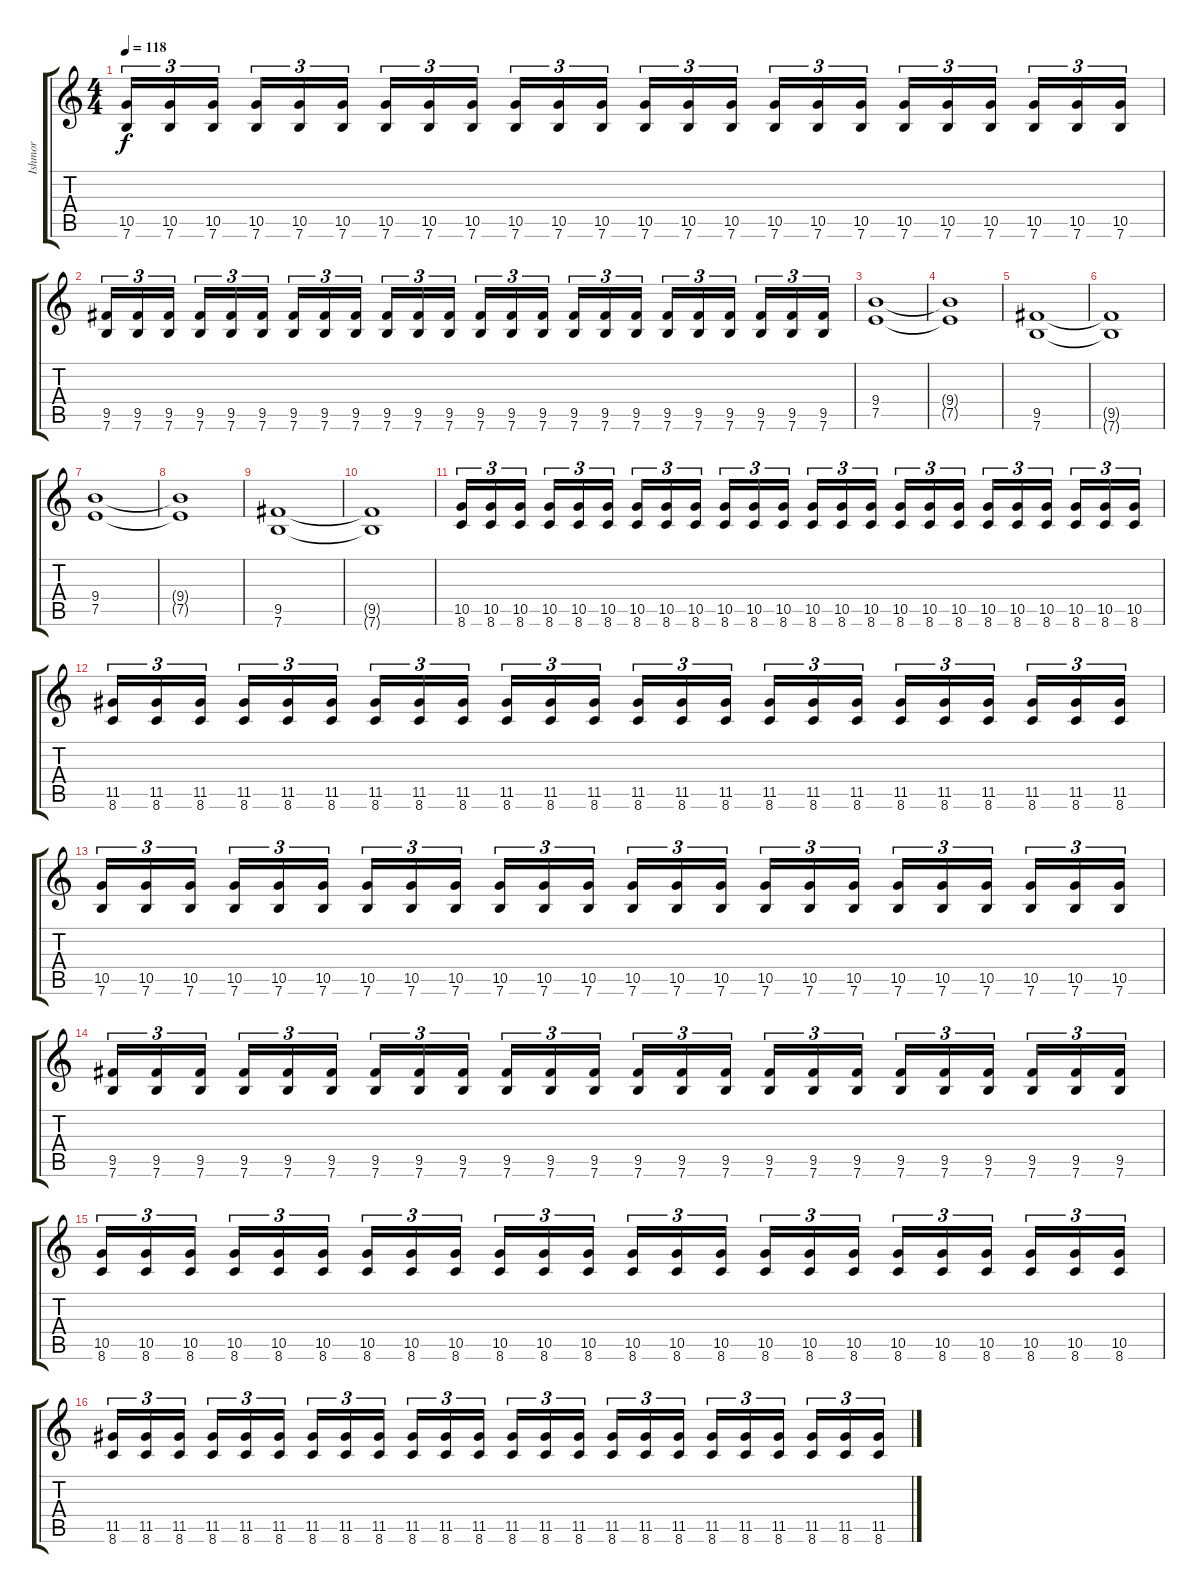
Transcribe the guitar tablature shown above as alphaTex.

\track ("Ishmor" "Ishmor") {instrument distortionguitar}
\staff {score tabs}
\tuning (E4 B3 G3 D3 A2 E2) {hide}
\ts (4 4)
\tempo 118
\clef g2
\ks c
(10.5 7.6).16{tu (3 2) dy f} (10.5 7.6).16{tu (3 2)} (10.5 7.6).16{tu (3 2)} (10.5 7.6).16{tu (3 2)} (10.5 7.6).16{tu (3 2)} (10.5 7.6).16{tu (3 2)} (10.5 7.6).16{tu (3 2)} (10.5 7.6).16{tu (3 2)} (10.5 7.6).16{tu (3 2)} (10.5 7.6).16{tu (3 2)} (10.5 7.6).16{tu (3 2)} (10.5 7.6).16{tu (3 2)} (10.5 7.6).16{tu (3 2)} (10.5 7.6).16{tu (3 2)} (10.5 7.6).16{tu (3 2)} (10.5 7.6).16{tu (3 2)} (10.5 7.6).16{tu (3 2)} (10.5 7.6).16{tu (3 2)} (10.5 7.6).16{tu (3 2)} (10.5 7.6).16{tu (3 2)} (10.5 7.6).16{tu (3 2)} (10.5 7.6).16{tu (3 2)} (10.5 7.6).16{tu (3 2)} (10.5 7.6).16{tu (3 2)} |
(9.5 7.6).16{tu (3 2)} (9.5 7.6).16{tu (3 2)} (9.5 7.6).16{tu (3 2)} (9.5 7.6).16{tu (3 2)} (9.5 7.6).16{tu (3 2)} (9.5 7.6).16{tu (3 2)} (9.5 7.6).16{tu (3 2)} (9.5 7.6).16{tu (3 2)} (9.5 7.6).16{tu (3 2)} (9.5 7.6).16{tu (3 2)} (9.5 7.6).16{tu (3 2)} (9.5 7.6).16{tu (3 2)} (9.5 7.6).16{tu (3 2)} (9.5 7.6).16{tu (3 2)} (9.5 7.6).16{tu (3 2)} (9.5 7.6).16{tu (3 2)} (9.5 7.6).16{tu (3 2)} (9.5 7.6).16{tu (3 2)} (9.5 7.6).16{tu (3 2)} (9.5 7.6).16{tu (3 2)} (9.5 7.6).16{tu (3 2)} (9.5 7.6).16{tu (3 2)} (9.5 7.6).16{tu (3 2)} (9.5 7.6).16{tu (3 2)} |
(9.4 7.5).1{volume 16} |
(9.4{t} 7.5{t}).1 |
(9.5 7.6).1 |
(9.5{t} 7.6{t}).1 |
(9.4 7.5).1 |
(9.4{t} 7.5{t}).1 |
(9.5 7.6).1 |
(9.5{t} 7.6{t}).1 |
(10.5 8.6).16{tu (3 2)} (10.5 8.6).16{tu (3 2)} (10.5 8.6).16{tu (3 2)} (10.5 8.6).16{tu (3 2)} (10.5 8.6).16{tu (3 2)} (10.5 8.6).16{tu (3 2)} (10.5 8.6).16{tu (3 2)} (10.5 8.6).16{tu (3 2)} (10.5 8.6).16{tu (3 2)} (10.5 8.6).16{tu (3 2)} (10.5 8.6).16{tu (3 2)} (10.5 8.6).16{tu (3 2)} (10.5 8.6).16{tu (3 2)} (10.5 8.6).16{tu (3 2)} (10.5 8.6).16{tu (3 2)} (10.5 8.6).16{tu (3 2)} (10.5 8.6).16{tu (3 2)} (10.5 8.6).16{tu (3 2)} (10.5 8.6).16{tu (3 2)} (10.5 8.6).16{tu (3 2)} (10.5 8.6).16{tu (3 2)} (10.5 8.6).16{tu (3 2)} (10.5 8.6).16{tu (3 2)} (10.5 8.6).16{tu (3 2)} |
(11.5 8.6).16{tu (3 2)} (11.5 8.6).16{tu (3 2)} (11.5 8.6).16{tu (3 2)} (11.5 8.6).16{tu (3 2)} (11.5 8.6).16{tu (3 2)} (11.5 8.6).16{tu (3 2)} (11.5 8.6).16{tu (3 2)} (11.5 8.6).16{tu (3 2)} (11.5 8.6).16{tu (3 2)} (11.5 8.6).16{tu (3 2)} (11.5 8.6).16{tu (3 2)} (11.5 8.6).16{tu (3 2)} (11.5 8.6).16{tu (3 2)} (11.5 8.6).16{tu (3 2)} (11.5 8.6).16{tu (3 2)} (11.5 8.6).16{tu (3 2)} (11.5 8.6).16{tu (3 2)} (11.5 8.6).16{tu (3 2)} (11.5 8.6).16{tu (3 2)} (11.5 8.6).16{tu (3 2)} (11.5 8.6).16{tu (3 2)} (11.5 8.6).16{tu (3 2)} (11.5 8.6).16{tu (3 2)} (11.5 8.6).16{tu (3 2)} |
(10.5 7.6).16{tu (3 2)} (10.5 7.6).16{tu (3 2)} (10.5 7.6).16{tu (3 2)} (10.5 7.6).16{tu (3 2)} (10.5 7.6).16{tu (3 2)} (10.5 7.6).16{tu (3 2)} (10.5 7.6).16{tu (3 2)} (10.5 7.6).16{tu (3 2)} (10.5 7.6).16{tu (3 2)} (10.5 7.6).16{tu (3 2)} (10.5 7.6).16{tu (3 2)} (10.5 7.6).16{tu (3 2)} (10.5 7.6).16{tu (3 2)} (10.5 7.6).16{tu (3 2)} (10.5 7.6).16{tu (3 2)} (10.5 7.6).16{tu (3 2)} (10.5 7.6).16{tu (3 2)} (10.5 7.6).16{tu (3 2)} (10.5 7.6).16{tu (3 2)} (10.5 7.6).16{tu (3 2)} (10.5 7.6).16{tu (3 2)} (10.5 7.6).16{tu (3 2)} (10.5 7.6).16{tu (3 2)} (10.5 7.6).16{tu (3 2)} |
(9.5 7.6).16{tu (3 2)} (9.5 7.6).16{tu (3 2)} (9.5 7.6).16{tu (3 2)} (9.5 7.6).16{tu (3 2)} (9.5 7.6).16{tu (3 2)} (9.5 7.6).16{tu (3 2)} (9.5 7.6).16{tu (3 2)} (9.5 7.6).16{tu (3 2)} (9.5 7.6).16{tu (3 2)} (9.5 7.6).16{tu (3 2)} (9.5 7.6).16{tu (3 2)} (9.5 7.6).16{tu (3 2)} (9.5 7.6).16{tu (3 2)} (9.5 7.6).16{tu (3 2)} (9.5 7.6).16{tu (3 2)} (9.5 7.6).16{tu (3 2)} (9.5 7.6).16{tu (3 2)} (9.5 7.6).16{tu (3 2)} (9.5 7.6).16{tu (3 2)} (9.5 7.6).16{tu (3 2)} (9.5 7.6).16{tu (3 2)} (9.5 7.6).16{tu (3 2)} (9.5 7.6).16{tu (3 2)} (9.5 7.6).16{tu (3 2)} |
(10.5 8.6).16{tu (3 2)} (10.5 8.6).16{tu (3 2)} (10.5 8.6).16{tu (3 2)} (10.5 8.6).16{tu (3 2)} (10.5 8.6).16{tu (3 2)} (10.5 8.6).16{tu (3 2)} (10.5 8.6).16{tu (3 2)} (10.5 8.6).16{tu (3 2)} (10.5 8.6).16{tu (3 2)} (10.5 8.6).16{tu (3 2)} (10.5 8.6).16{tu (3 2)} (10.5 8.6).16{tu (3 2)} (10.5 8.6).16{tu (3 2)} (10.5 8.6).16{tu (3 2)} (10.5 8.6).16{tu (3 2)} (10.5 8.6).16{tu (3 2)} (10.5 8.6).16{tu (3 2)} (10.5 8.6).16{tu (3 2)} (10.5 8.6).16{tu (3 2)} (10.5 8.6).16{tu (3 2)} (10.5 8.6).16{tu (3 2)} (10.5 8.6).16{tu (3 2)} (10.5 8.6).16{tu (3 2)} (10.5 8.6).16{tu (3 2)} |
(11.5 8.6).16{tu (3 2)} (11.5 8.6).16{tu (3 2)} (11.5 8.6).16{tu (3 2)} (11.5 8.6).16{tu (3 2)} (11.5 8.6).16{tu (3 2)} (11.5 8.6).16{tu (3 2)} (11.5 8.6).16{tu (3 2)} (11.5 8.6).16{tu (3 2)} (11.5 8.6).16{tu (3 2)} (11.5 8.6).16{tu (3 2)} (11.5 8.6).16{tu (3 2)} (11.5 8.6).16{tu (3 2)} (11.5 8.6).16{tu (3 2)} (11.5 8.6).16{tu (3 2)} (11.5 8.6).16{tu (3 2)} (11.5 8.6).16{tu (3 2)} (11.5 8.6).16{tu (3 2)} (11.5 8.6).16{tu (3 2)} (11.5 8.6).16{tu (3 2)} (11.5 8.6).16{tu (3 2)} (11.5 8.6).16{tu (3 2)} (11.5 8.6).16{tu (3 2)} (11.5 8.6).16{tu (3 2)} (11.5 8.6).16{tu (3 2)}
